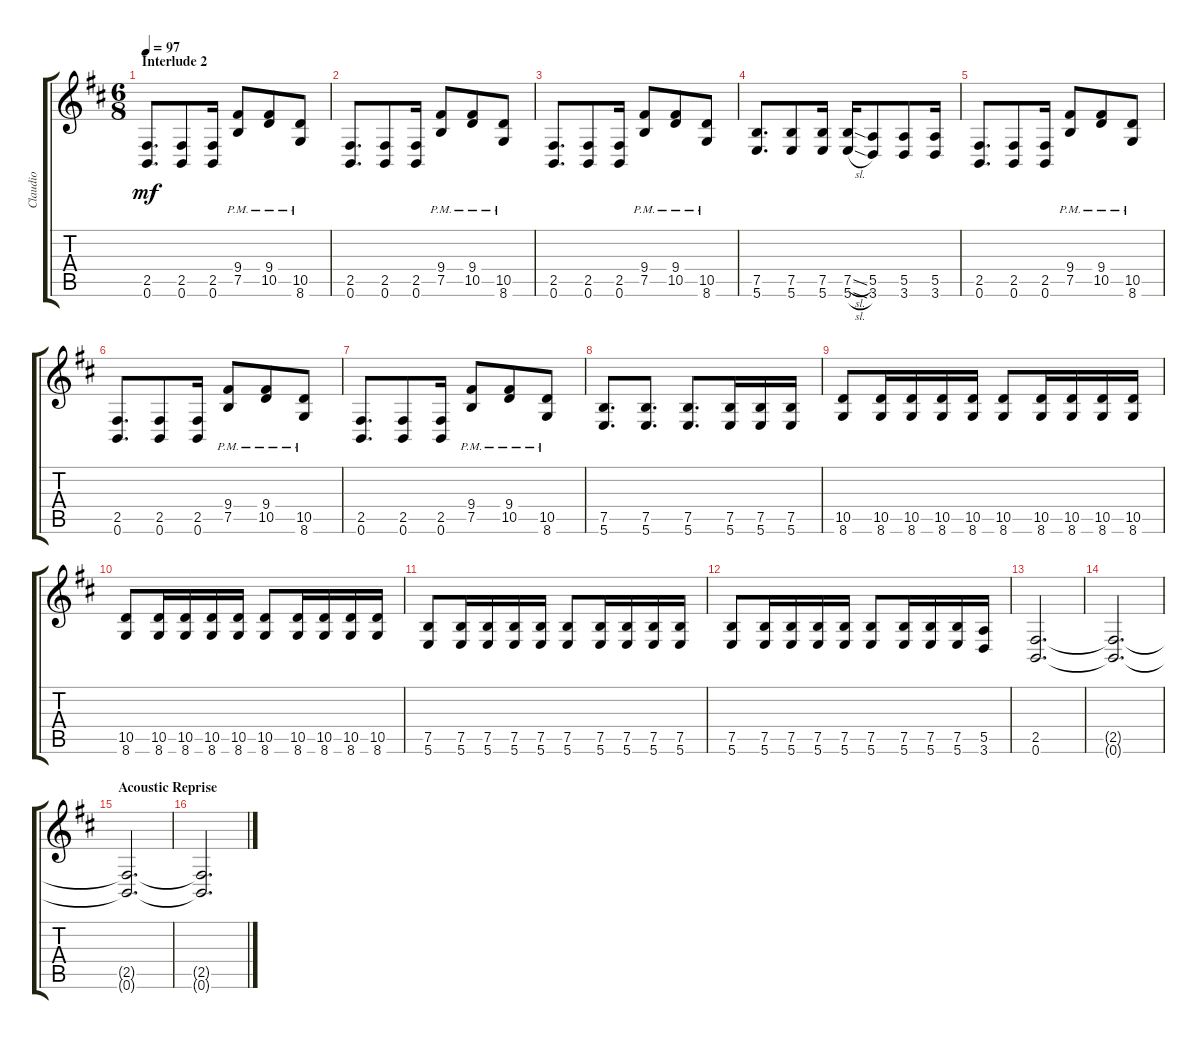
\track ("Claudio" "Claudio") {instrument distortionguitar}
\staff {score tabs}
\tuning (B3 Gb3 D3 A2 E2 B1) {hide}
\ts (6 8)
\section ("" "Interlude 2")
\tempo 97
\clef g2
\ks bminor
(2.5 0.6).8{d dy mf} (2.5 0.6).8 (2.5 0.6).16 (9.4{pm} 7.5{pm}).8 (9.4{pm} 10.5{pm}).8 (10.5{pm} 8.6{pm}).8 |
(2.5 0.6).8{d} (2.5 0.6).8 (2.5 0.6).16 (9.4{pm} 7.5{pm}).8 (9.4{pm} 10.5{pm}).8 (10.5{pm} 8.6{pm}).8 |
(2.5 0.6).8{d} (2.5 0.6).8 (2.5 0.6).16 (9.4{pm} 7.5{pm}).8 (9.4{pm} 10.5{pm}).8 (10.5{pm} 8.6{pm}).8 |
(7.5 5.6).8{d} (7.5 5.6).8 (7.5 5.6).16 (7.5{sl} 5.6{sl}).16 (5.5 3.6).8 (5.5 3.6).8 (5.5 3.6).16 |
(2.5 0.6).8{d} (2.5 0.6).8 (2.5 0.6).16 (9.4{pm} 7.5{pm}).8 (9.4{pm} 10.5{pm}).8 (10.5{pm} 8.6{pm}).8 |
(2.5 0.6).8{d} (2.5 0.6).8 (2.5 0.6).16 (9.4{pm} 7.5{pm}).8 (9.4{pm} 10.5{pm}).8 (10.5{pm} 8.6{pm}).8 |
(2.5 0.6).8{d} (2.5 0.6).8 (2.5 0.6).16 (9.4{pm} 7.5{pm}).8 (9.4{pm} 10.5{pm}).8 (10.5{pm} 8.6{pm}).8 |
(7.5 5.6).8{d} (7.5 5.6).8{d} (7.5 5.6).8{d} (7.5 5.6).16 (7.5 5.6).16 (7.5 5.6).16 |
(10.5 8.6).8 (10.5 8.6).16 (10.5 8.6).16 (10.5 8.6).16 (10.5 8.6).16 (10.5 8.6).8 (10.5 8.6).16 (10.5 8.6).16 (10.5 8.6).16 (10.5 8.6).16 |
(10.5 8.6).8 (10.5 8.6).16 (10.5 8.6).16 (10.5 8.6).16 (10.5 8.6).16 (10.5 8.6).8 (10.5 8.6).16 (10.5 8.6).16 (10.5 8.6).16 (10.5 8.6).16 |
(7.5 5.6).8 (7.5 5.6).16 (7.5 5.6).16 (7.5 5.6).16 (7.5 5.6).16 (7.5 5.6).8 (7.5 5.6).16 (7.5 5.6).16 (7.5 5.6).16 (7.5 5.6).16 |
(7.5 5.6).8 (7.5 5.6).16 (7.5 5.6).16 (7.5 5.6).16 (7.5 5.6).16 (7.5 5.6).8 (7.5 5.6).16 (7.5 5.6).16 (7.5 5.6).16 (5.5 3.6).16 |
(2.5 0.6).2{d} |
(2.5{t} 0.6{t}).2{d} |
\section ("" "Acoustic Reprise")
(2.5{t} 0.6{t}).2{d} |
(2.5{t} 0.6{t}).2{d}
